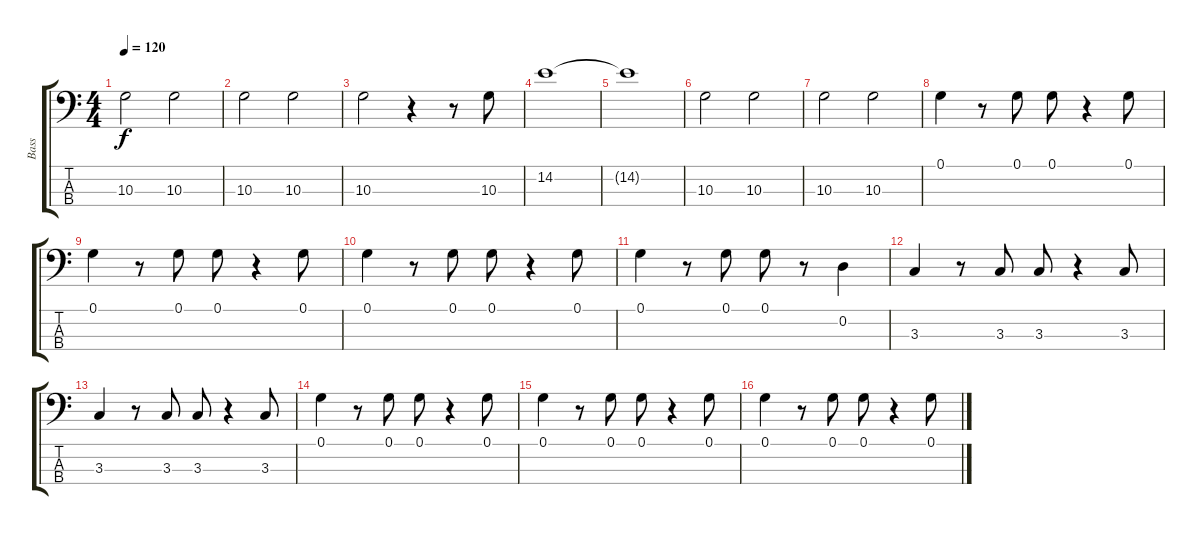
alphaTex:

\track ("Bass" "Bass") {instrument electricbassfinger}
\staff {score tabs}
\tuning (G2 D2 A1 E1) {hide}
\ts (4 4)
\tempo 120
\clef f4
\ks c
10.3.2{dy f} 10.3.2 |
10.3.2 10.3.2 |
10.3.2 r.4 r.8 10.3.8 |
14.2.1 |
14.2{t}.1 |
10.3.2 10.3.2 |
10.3.2 10.3.2 |
0.1.4 r.8 0.1.8 0.1.8 r.4 0.1.8 |
0.1.4 r.8 0.1.8 0.1.8 r.4 0.1.8 |
0.1.4 r.8 0.1.8 0.1.8 r.4 0.1.8 |
0.1.4 r.8 0.1.8 0.1.8 r.8 0.2.4 |
3.3.4 r.8 3.3.8 3.3.8 r.4 3.3.8 |
3.3.4 r.8 3.3.8 3.3.8 r.4 3.3.8 |
0.1.4 r.8 0.1.8 0.1.8 r.4 0.1.8 |
0.1.4 r.8 0.1.8 0.1.8 r.4 0.1.8 |
0.1.4 r.8 0.1.8 0.1.8 r.4 0.1.8
